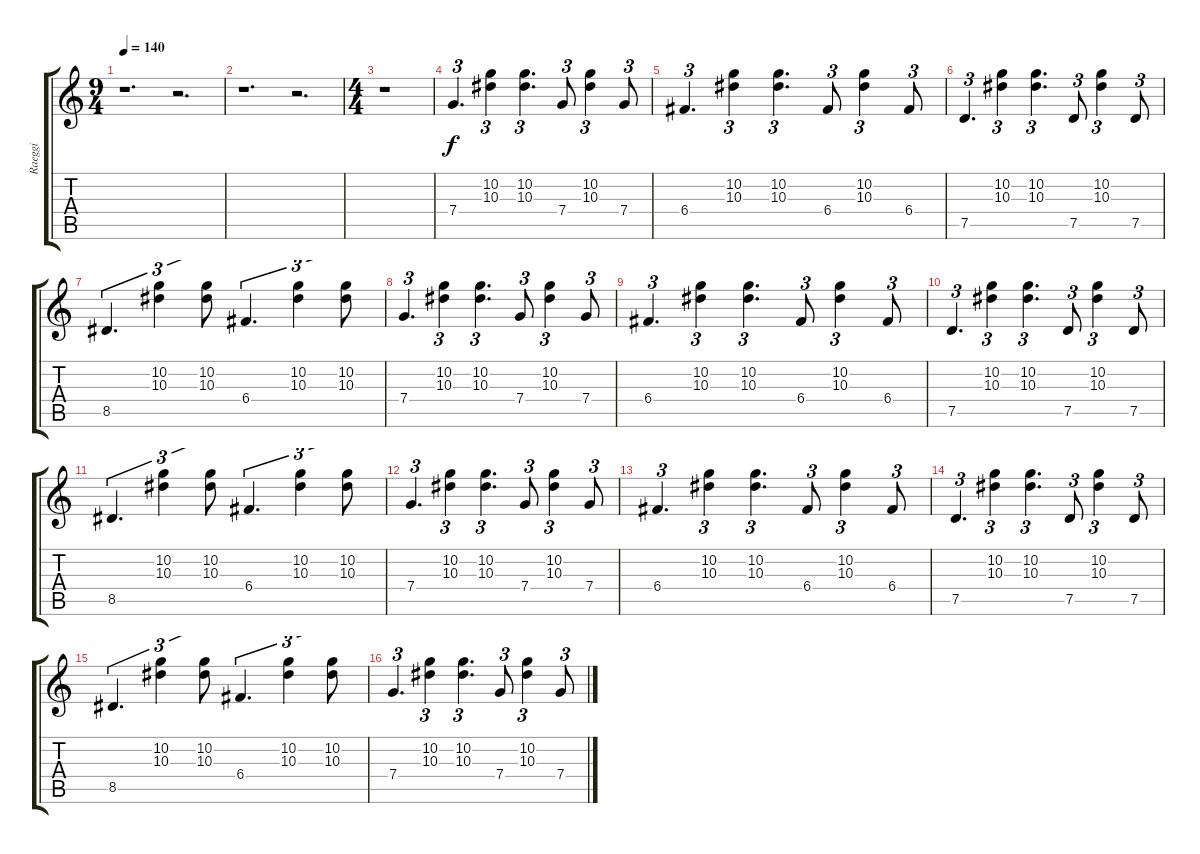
\track ("Raeggi" "Raeggi") {instrument acousticguitarsteel}
\staff {score tabs}
\tuning (D4 A3 F3 C3 G2 C2) {hide}
\ts (9 4)
\tempo 140
\clef g2
\ks c
r.1{d dy f} r.2{d} |
r.1{d} r.2{d} |
\ts (4 4)
r.1 |
7.4.4{d tu (3 2)} (10.2 10.3).4{tu (3 2)} (10.2 10.3).4{d tu (3 2)} 7.4.8{tu (3 2)} (10.2 10.3).4{tu (3 2)} 7.4.8{tu (3 2)} |
6.4.4{d tu (3 2)} (10.2 10.3).4{tu (3 2)} (10.2 10.3).4{d tu (3 2)} 6.4.8{tu (3 2)} (10.2 10.3).4{tu (3 2)} 6.4.8{tu (3 2)} |
7.5.4{d tu (3 2)} (10.2 10.3).4{tu (3 2)} (10.2 10.3).4{d tu (3 2)} 7.5.8{tu (3 2)} (10.2 10.3).4{tu (3 2)} 7.5.8{tu (3 2)} |
8.5.4{d tu (3 2)} (10.2 10.3).4{tu (3 2)} (10.2 10.3).8{tu (3 2)} 6.4.4{d tu (3 2)} (10.2 10.3).4{tu (3 2)} (10.2 10.3).8{tu (3 2)} |
7.4.4{d tu (3 2)} (10.2 10.3).4{tu (3 2)} (10.2 10.3).4{d tu (3 2)} 7.4.8{tu (3 2)} (10.2 10.3).4{tu (3 2)} 7.4.8{tu (3 2)} |
6.4.4{d tu (3 2)} (10.2 10.3).4{tu (3 2)} (10.2 10.3).4{d tu (3 2)} 6.4.8{tu (3 2)} (10.2 10.3).4{tu (3 2)} 6.4.8{tu (3 2)} |
7.5.4{d tu (3 2)} (10.2 10.3).4{tu (3 2)} (10.2 10.3).4{d tu (3 2)} 7.5.8{tu (3 2)} (10.2 10.3).4{tu (3 2)} 7.5.8{tu (3 2)} |
8.5.4{d tu (3 2)} (10.2 10.3).4{tu (3 2)} (10.2 10.3).8{tu (3 2)} 6.4.4{d tu (3 2)} (10.2 10.3).4{tu (3 2)} (10.2 10.3).8{tu (3 2)} |
7.4.4{d tu (3 2)} (10.2 10.3).4{tu (3 2)} (10.2 10.3).4{d tu (3 2)} 7.4.8{tu (3 2)} (10.2 10.3).4{tu (3 2)} 7.4.8{tu (3 2)} |
6.4.4{d tu (3 2)} (10.2 10.3).4{tu (3 2)} (10.2 10.3).4{d tu (3 2)} 6.4.8{tu (3 2)} (10.2 10.3).4{tu (3 2)} 6.4.8{tu (3 2)} |
7.5.4{d tu (3 2)} (10.2 10.3).4{tu (3 2)} (10.2 10.3).4{d tu (3 2)} 7.5.8{tu (3 2)} (10.2 10.3).4{tu (3 2)} 7.5.8{tu (3 2)} |
8.5.4{d tu (3 2)} (10.2 10.3).4{tu (3 2)} (10.2 10.3).8{tu (3 2)} 6.4.4{d tu (3 2)} (10.2 10.3).4{tu (3 2)} (10.2 10.3).8{tu (3 2)} |
7.4.4{d tu (3 2)} (10.2 10.3).4{tu (3 2)} (10.2 10.3).4{d tu (3 2)} 7.4.8{tu (3 2)} (10.2 10.3).4{tu (3 2)} 7.4.8{tu (3 2)}
